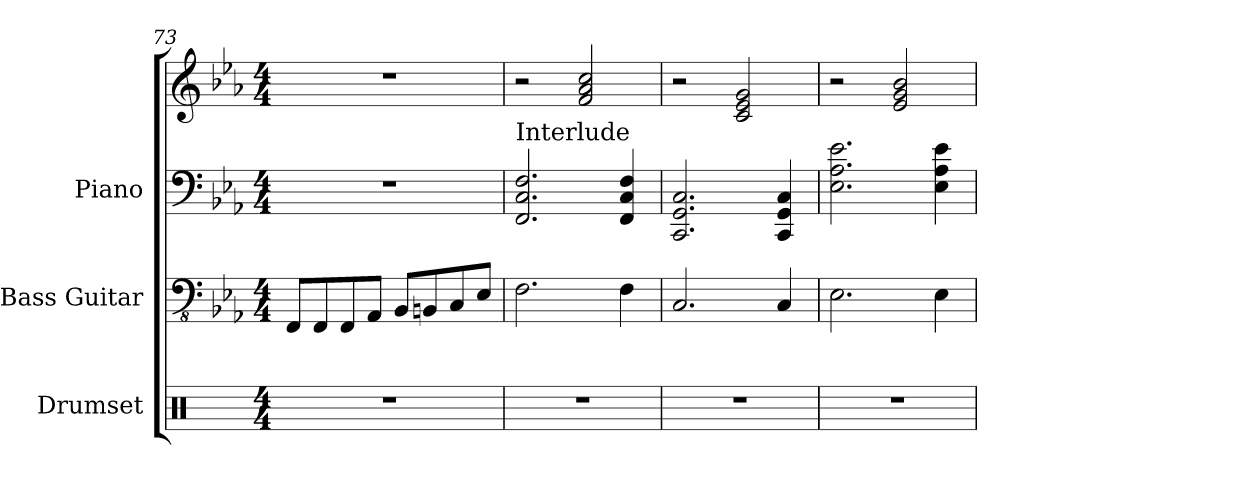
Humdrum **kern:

**kern	**kern	**kern	**kern
*part3	*part2	*part1	*part1
*staff4	*staff3	*staff2	*staff1
*I"Drumset	*I"Bass Guitar	*I"Piano	*
*I'Drs.	*I'B. Guit.	*I'Pno.	*
!!LO:LB:g=z
*clefX	*clefFv4	*clefF4	*clefG2
*k[]	*k[b-e-a-]	*k[b-e-a-]	*k[b-e-a-]
*C:	*E-:	*E-:	*E-:
*M4/4	*M4/4	*M4/4	*M4/4
=73	=73	=73	=73
1r	8FFF/L	1r	1r
.	8FFF/	.	.
.	8FFF/	.	.
.	8AAA-/J	.	.
.	8BBB-/L	.	.
.	8BBBn/	.	.
.	8CC/	.	.
.	8EE-/J	.	.
=74	=74	=74	=74
!	!	!LO:TX:a:t=Interlude	!
1r	2.FF\	2.FF/ 2.C/ 2.F/	2r
.	.	.	2f/ 2a-/ 2cc/
.	4FF\	4FF/ 4C/ 4F/	.
=75	=75	=75	=75
1r	2.CC/	2.CC/ 2.GG/ 2.C/	2r
.	.	.	2c/ 2e-/ 2g/
.	4CC/	4CC/ 4GG/ 4C/	.
=76	=76	=76	=76
1r	2.EE-\	2.E-\ 2.A-\ 2.e-\	2r
.	.	.	2e-/ 2g/ 2b-/
.	4EE-\	4E-\ 4A-\ 4e-\	.
=	=	=	=
*-	*-	*-	*-
